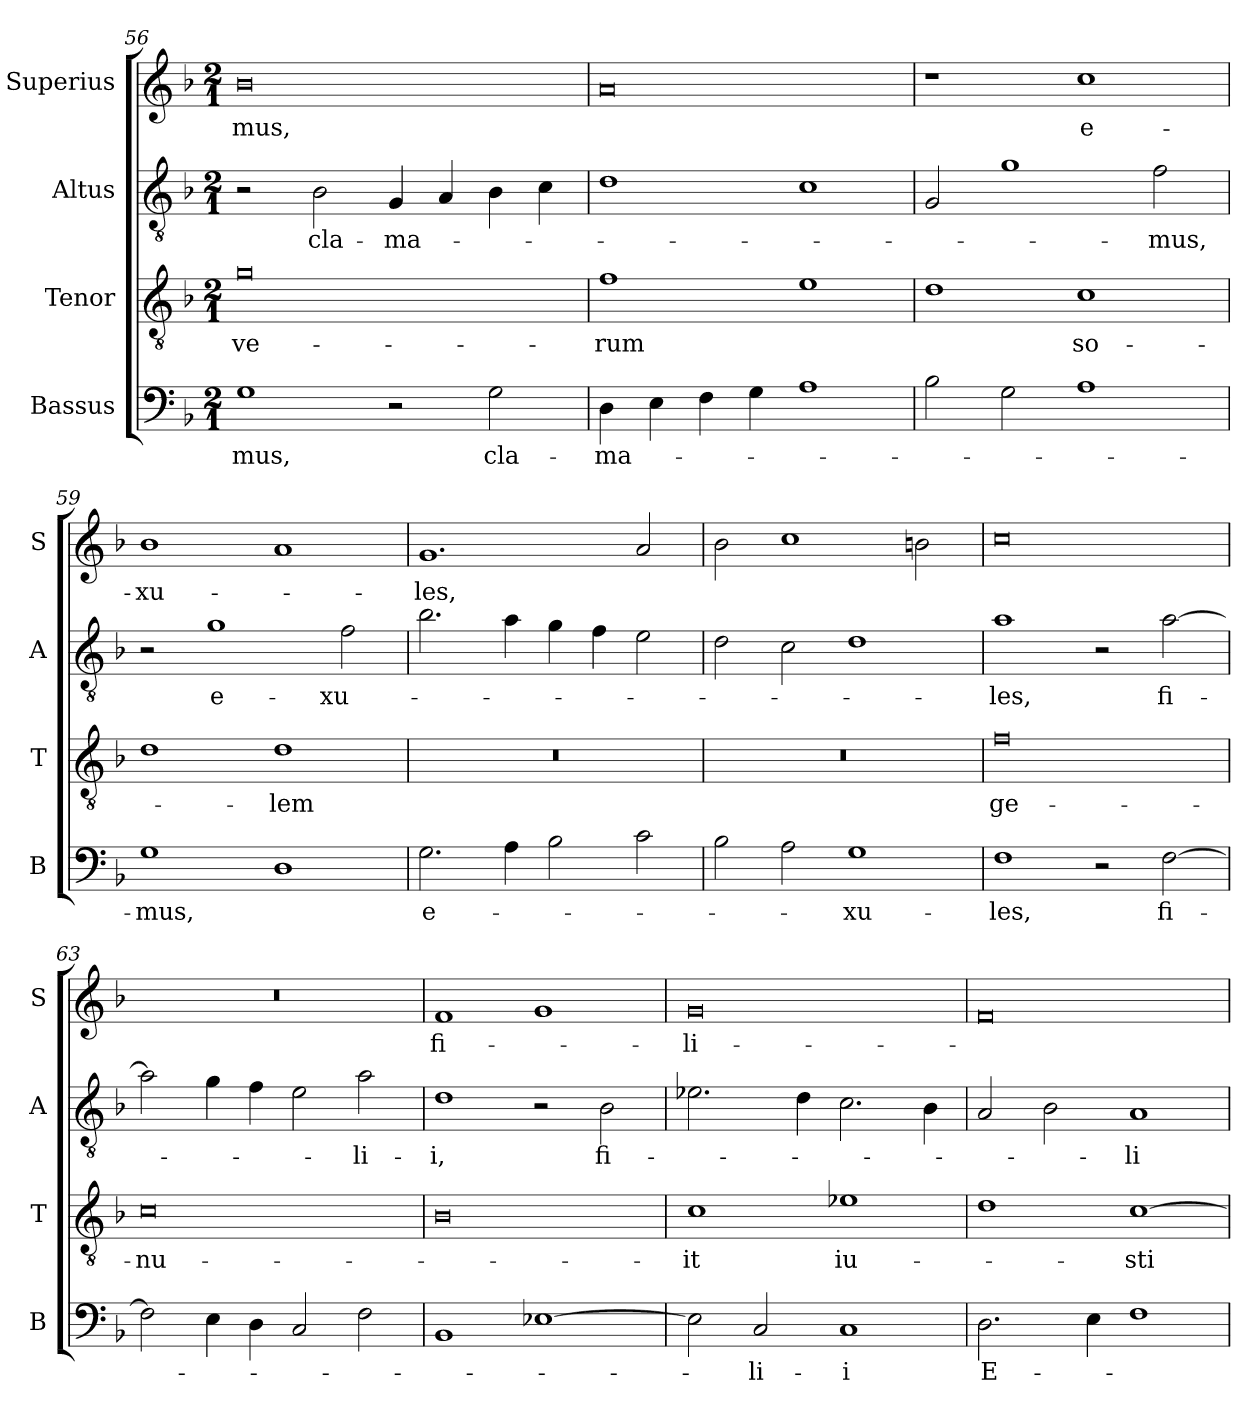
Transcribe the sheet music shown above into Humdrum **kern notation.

**kern	**text	**kern	**text	**kern	**text	**kern	**text
*part4	*part4	*part3	*part3	*part2	*part2	*part1	*part1
*staff4	*staff4	*staff3	*staff3	*staff2	*staff2	*staff1	*staff1
*I"Bassus	*	*I"Tenor	*	*I"Altus	*	*I"Superius	*
*I'B	*	*I'T	*	*I'A	*	*I'S	*
*clefF4	*	*clefGv2	*	*clefGv2	*	*clefG2	*
*k[b-]	*	*k[b-]	*	*k[b-]	*	*k[b-]	*
*F:	*	*F:	*	*F:	*	*F:	*
*M2/1	*	*M2/1	*	*M2/1	*	*M2/1	*
=56	=56	=56	=56	=56	=56	=56	=56
1G	-mus,	0g	ve-	2r	.	0b-	-mus,
.	.	.	.	2B-	cla-	.	.
2r	.	.	.	4G	-ma-	.	.
.	.	.	.	4A	.	.	.
2G	cla-	.	.	4B-	.	.	.
.	.	.	.	4c	.	.	.
=57	=57	=57	=57	=57	=57	=57	=57
4D	-ma-	1f	-rum	1d	.	0a	.
4E	.	.	.	.	.	.	.
4F	.	.	.	.	.	.	.
4G	.	.	.	.	.	.	.
1A	.	1e	.	1c	.	.	.
=58	=58	=58	=58	=58	=58	=58	=58
2B-	.	1d	.	2G	.	1r	.
2G	.	.	.	1g	.	.	.
1A	.	1c	so-	.	.	1cc	e-
.	.	.	.	2f	-mus,	.	.
=59	=59	=59	=59	=59	=59	=59	=59
1G	-mus,	1d	.	2r	.	1b-	-xu-
.	.	.	.	1g	e-	.	.
1D	.	1d	-lem	.	.	1a	.
.	.	.	.	2f	-xu-	.	.
=60	=60	=60	=60	=60	=60	=60	=60
2.G	e-	0r	.	2.b-	.	1.g	-les,
4A	.	.	.	4a	.	.	.
2B-	.	.	.	4g	.	.	.
.	.	.	.	4f	.	.	.
2c	.	.	.	2e	.	2a	.
=61	=61	=61	=61	=61	=61	=61	=61
2B-	.	0r	.	2d	.	2b-	.
2A	.	.	.	2c	.	1cc	.
1G	-xu-	.	.	1d	.	.	.
.	.	.	.	.	.	2bn	.
=62	=62	=62	=62	=62	=62	=62	=62
1F	-les,	0f	ge-	1a	-les,	0cc	.
2r	.	.	.	2r	.	.	.
[2F	fi-	.	.	[2a	fi-	.	.
=63	=63	=63	=63	=63	=63	=63	=63
2F]	.	0c	-nu-	2a]	.	0r	.
4E	.	.	.	4g	.	.	.
4D	.	.	.	4f	.	.	.
2C	.	.	.	2e	.	.	.
2F	.	.	.	2a	-li-	.	.
=64	=64	=64	=64	=64	=64	=64	=64
1BB-	.	0B-	.	1d	-i,	1f	fi-
[1E-X	.	.	.	2r	.	1g	.
.	.	.	.	2B-	fi-	.	.
=65	=65	=65	=65	=65	=65	=65	=65
2E-]	.	1c	-it	2.e-X	.	0g	-li-
2C	-li-	.	.	.	.	.	.
.	.	.	.	4d	.	.	.
1C	-i	1e-X	iu-	2.c	.	.	.
.	.	.	.	4B-	.	.	.
=66	=66	=66	=66	=66	=66	=66	=66
2.D	E-	1d	.	2A	.	0f	.
.	.	.	.	2B-	.	.	.
4E	.	.	.	.	.	.	.
1F	.	[1c	-sti-	1A	-li-	.	.
=	=	=	=	=	=	=	=
*-	*-	*-	*-	*-	*-	*-	*-
